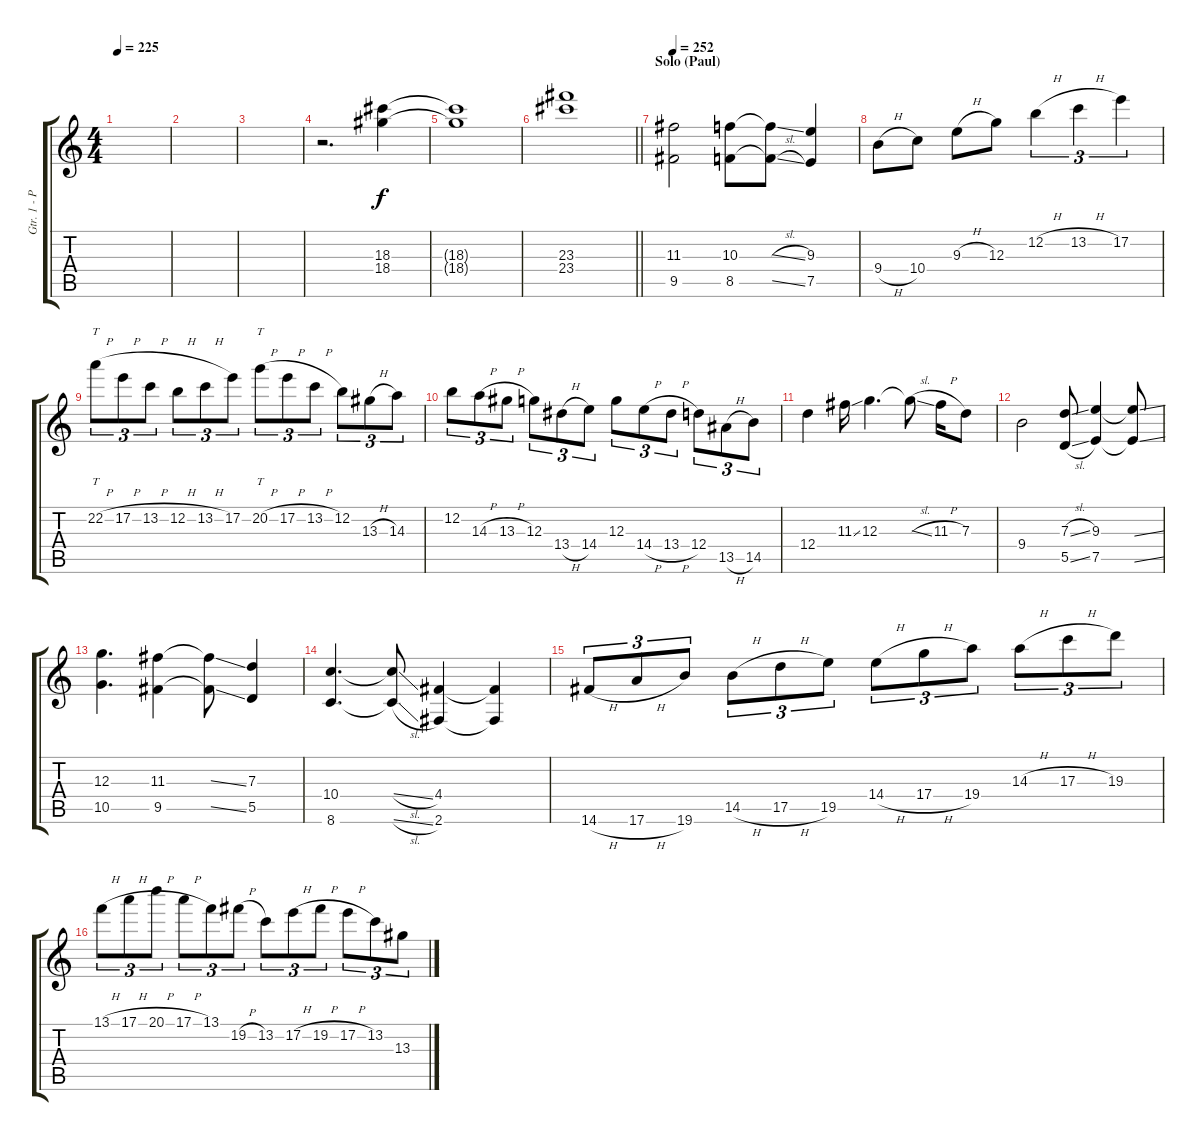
\track ("Gtr. 1 - Paul" "Gtr. 1 - P") {instrument distortionguitar}
\staff {score tabs}
\tuning (E4 B3 G3 D3 A2 E2) {hide}
\ts (4 4)
\tempo 225
\clef g2
\ks c
|
|
|
r.2{d} (18.3 18.4).4 |
(18.3{t} 18.4{t}).1 |
\barLineRight lightlight
(23.3 23.4).1 |
\section ("" "Solo (Paul)")
\tempo 252
(11.3 9.5).2 (10.3 8.5).8 (10.3{sl t} 8.5{sl t}).8 (9.3 7.5).4 |
9.4{h}.8 10.4.8 9.3{h}.8 12.3.8 12.2{h}.4{tu (3 2)} 13.2{h}.4{tu (3 2)} 17.2.4{tu (3 2)} |
22.2{h}.8{tt tu (3 2)} 17.2{h}.8{tu (3 2)} 13.2{h}.8{tu (3 2)} 12.2{h}.8{tu (3 2)} 13.2{h}.8{tu (3 2)} 17.2.8{tu (3 2)} 20.2{h}.8{tt tu (3 2)} 17.2{h}.8{tu (3 2)} 13.2{h}.8{tu (3 2)} 12.2.8{tu (3 2)} 13.3{h}.8{tu (3 2)} 14.3.8{tu (3 2)} |
12.2.8{tu (3 2)} 14.3{h}.8{tu (3 2)} 13.3{h}.8{tu (3 2)} 12.3.8{tu (3 2)} 13.4{h}.8{tu (3 2)} 14.4.8{tu (3 2)} 12.3.8{tu (3 2)} 14.4{h}.8{tu (3 2)} 13.4{h}.8{tu (3 2)} 12.4.8{tu (3 2)} 13.5{h}.8{tu (3 2)} 14.5.8{tu (3 2)} |
12.4.4 11.3{ss}.16 12.3.4{d} 12.3{sl t}.8 11.3{h}.16 7.3.8 |
9.4.2 (7.3{sl} 5.5{sl}).8 (9.3 7.5).4 (9.3{ss t} 7.5{ss t}).8 |
(12.3 10.5).4{d} (11.3 9.5).4 (11.3{ss t} 9.5{ss t}).8 (7.3 5.5).4 |
(10.4 8.6).4{d} (10.4{sl t} 8.6{sl t}).8 (4.4 2.6).4 (4.4{t} 2.6{t}).4 |
14.6{h}.8{tu (3 2)} 17.6{h}.8{tu (3 2)} 19.6.8{tu (3 2)} 14.5{h}.8{tu (3 2)} 17.5{h}.8{tu (3 2)} 19.5.8{tu (3 2)} 14.4{h}.8{tu (3 2)} 17.4{h}.8{tu (3 2)} 19.4.8{tu (3 2)} 14.3{h}.8{tu (3 2)} 17.3{h}.8{tu (3 2)} 19.3.8{tu (3 2)} |
13.1{h}.8{tu (3 2)} 17.1{h}.8{tu (3 2)} 20.1{h}.8{tu (3 2)} 17.1{h}.8{tu (3 2)} 13.1.8{tu (3 2)} 19.2{h}.8{tu (3 2)} 13.2.8{tu (3 2)} 17.2{h}.8{tu (3 2)} 19.2{h}.8{tu (3 2)} 17.2{h}.8{tu (3 2)} 13.2.8{tu (3 2)} 13.3.8{tu (3 2)}
